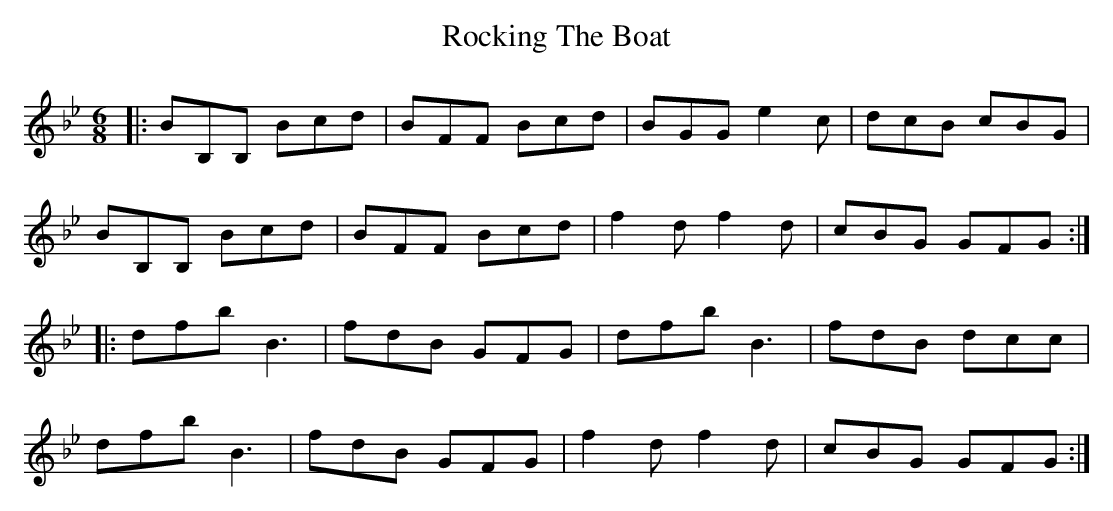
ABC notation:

X:1
T: Rocking The Boat
M: 6/8
L: 1/8
K: Cdor
|:BB,B, Bcd|BFF Bcd|BGG e2 c|dcB cBG|
BB,B, Bcd|BFF Bcd|f2 d f2 d|cBG GFG:|
|:dfb B3|fdB GFG|dfb B3|fdB dcc|
dfb B3|fdB GFG|f2 d f2 d|cBG GFG:|
